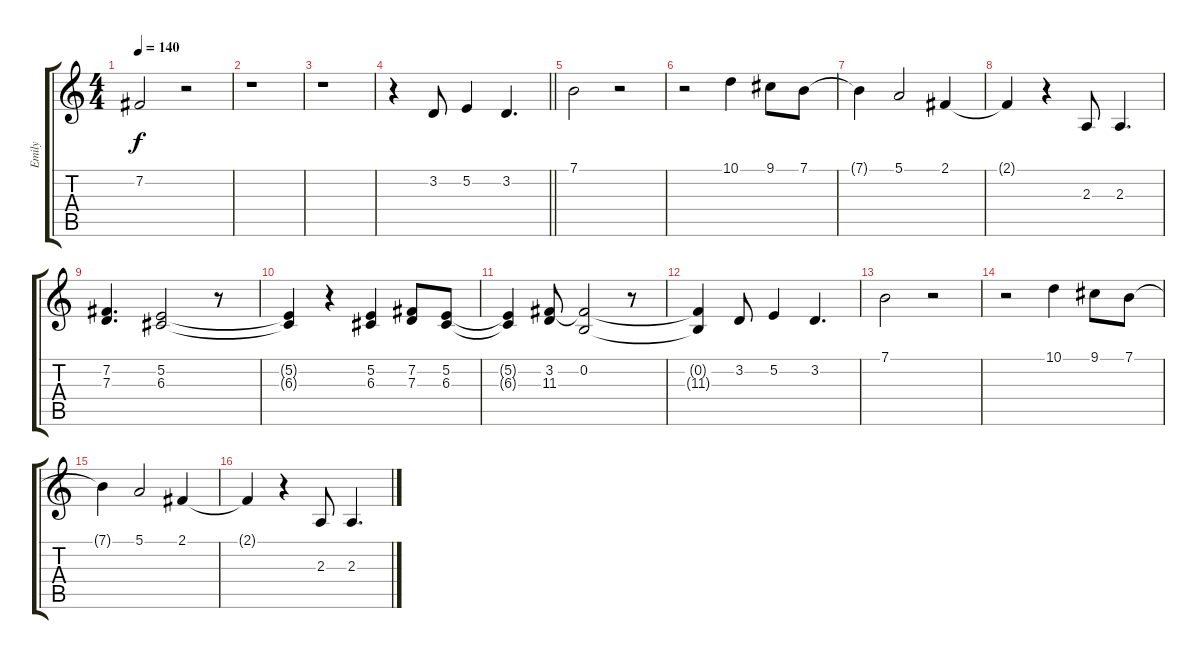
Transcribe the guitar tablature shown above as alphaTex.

\track ("Emily" "Emily") {instrument flute}
\staff {score tabs}
\tuning (E4 B3 G3 D3 A2 E2) {hide}
\ts (4 4)
\tempo 140
\clef g2
\ks c
7.2{t}.2{dy f} r.2 |
r.1 |
r.1 |
\barLineRight lightlight
r.4 3.2.8 5.2.4 3.2.4{d} |
\section ("" "")
7.1.2 r.2 |
r.2 10.1.4 9.1.8 7.1.8 |
7.1{t}.4 5.1.2 2.1.4 |
2.1{t}.4 r.4 2.3.8 2.3.4{d} |
(7.2 7.3).4{d} (5.2 6.3).2 r.8 |
(5.2{t} 6.3{t}).4 r.4 (5.2 6.3).4 (7.2 7.3).8 (5.2 6.3).8 |
(5.2{t} 6.3{t}).4 (3.2 11.3).8 (0.2 11.3{t}).2 r.8 |
(0.2{t} 11.3{t}).4 3.2.8 5.2.4 3.2.4{d} |
7.1.2 r.2 |
r.2 10.1.4 9.1.8 7.1.8 |
7.1{t}.4 5.1.2 2.1.4 |
2.1{t}.4 r.4 2.3.8 2.3.4{d}
